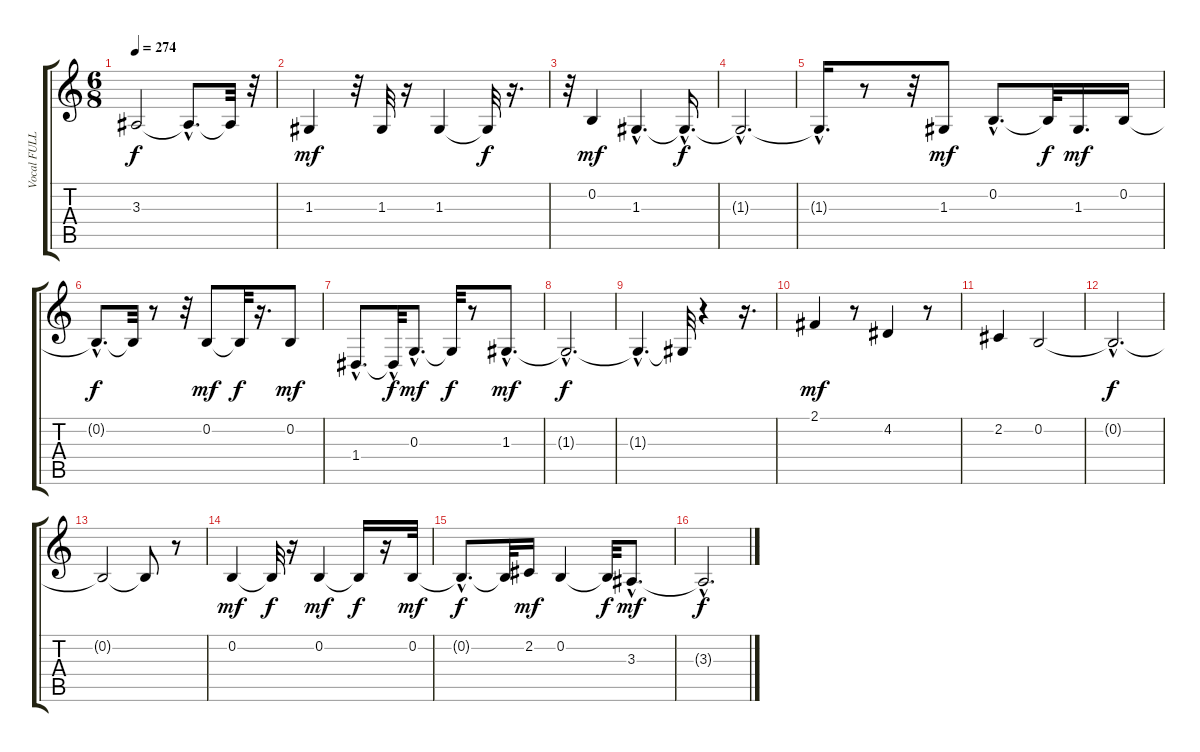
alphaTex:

\track ("Vocal FULL" "Vocal FULL") {instrument viola}
\staff {score tabs}
\tuning (E4 B3 G3 D3 A2 E2) {hide}
\ts (6 8)
\tempo 274
\clef g2
\ks c
3.3{t}.2{dy f} 3.3{hac t}.8{d} 3.3{t}.32 r.32 |
1.3.4{dy mf} r.32 1.3.32 r.16 1.3.4 1.3{t}.32{dy f} r.16{d} |
r.32 0.2.4{dy mf} 1.3{hac}.4{d} 1.3{hac t}.16{d dy f} |
1.3{hac t}.2{d} |
1.3{hac t}.16{d} r.8 r.32 1.3.8{dy mf} 0.2{hac}.8{d} 0.2{t}.32{dy f} 1.3.16{d dy mf} 0.2.16 |
0.2{hac t}.8{d dy f} 0.2{t}.32 r.8 r.32 0.2.8{dy mf} 0.2{t}.32{dy f} r.16{d} 0.2.8{dy mf} |
1.4{hac}.8{d} 1.4{hac t}.32{dy f} 0.3{hac}.8{d dy mf} 0.3{t}.32{dy f} r.8 1.3{hac}.8{d dy mf} |
1.3{hac t}.2{d dy f} |
1.3{hac t}.4{d} 1.3{t}.32 r.4 r.16{d} |
2.1.4{dy mf} r.8 4.2.4 r.8 |
2.2.4 0.2.2 |
0.2{hac t}.2{d dy f} |
0.2{t}.2 0.2{t}.8 r.8 |
0.2.4{dy mf} 0.2{t}.32{dy f} r.16 0.2.4{dy mf} 0.2{t}.16{dy f} r.16 0.2.32{dy mf} |
0.2{hac t}.8{d dy f} 0.2{t}.32 2.2.16{dy mf} 0.2.4 0.2{t}.32{dy f} 3.3{hac}.8{d dy mf} |
3.3{hac t}.2{d dy f}
